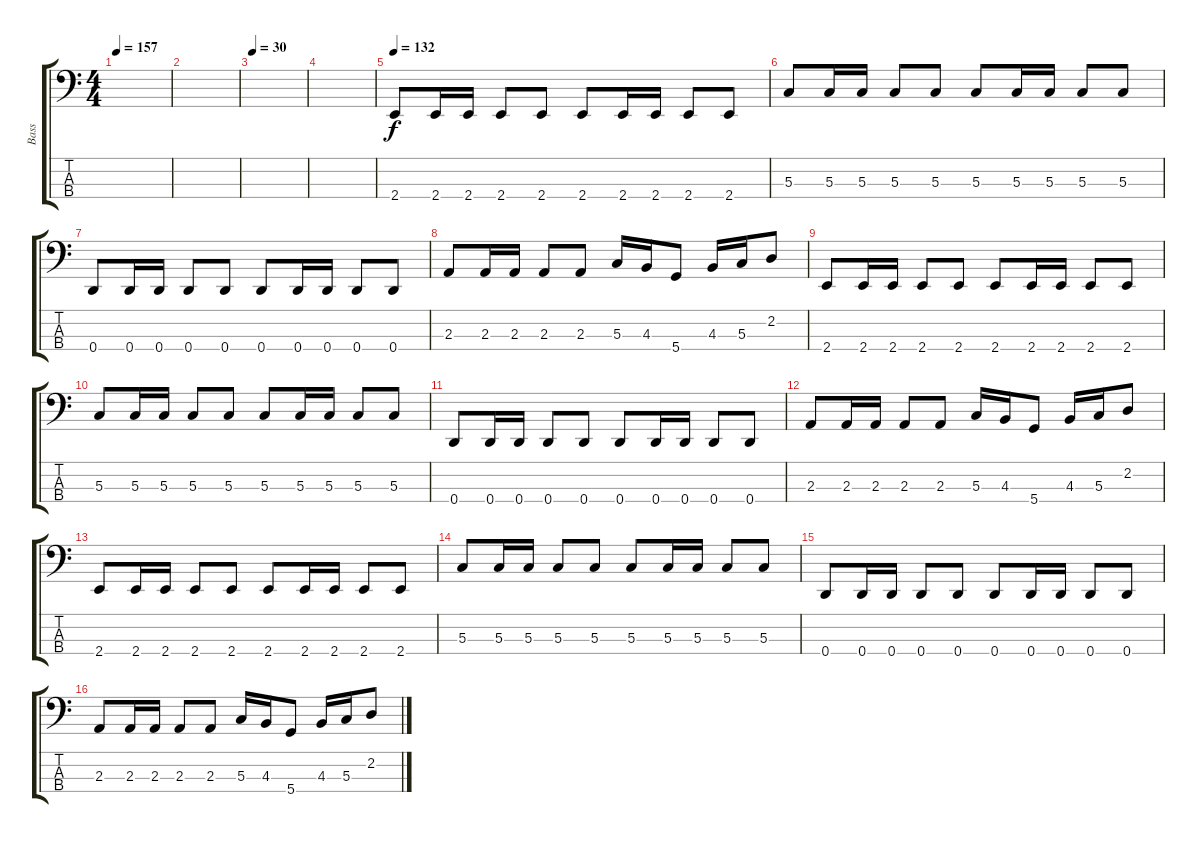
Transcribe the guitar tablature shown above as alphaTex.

\track ("Bass" "Bass") {instrument electricbasspick}
\staff {score tabs}
\tuning (F2 C2 G1 D1) {hide}
\ts (4 4)
\tempo 157
\clef f4
\ks c
|
|
\tempo 30
|
|
\tempo 132
2.4.8 2.4.16 2.4.16 2.4.8 2.4.8 2.4.8 2.4.16 2.4.16 2.4.8 2.4.8 |
5.3.8 5.3.16 5.3.16 5.3.8 5.3.8 5.3.8 5.3.16 5.3.16 5.3.8 5.3.8 |
0.4.8 0.4.16 0.4.16 0.4.8 0.4.8 0.4.8 0.4.16 0.4.16 0.4.8 0.4.8 |
2.3.8 2.3.16 2.3.16 2.3.8 2.3.8 5.3.16 4.3.16 5.4.8 4.3.16 5.3.16 2.2.8 |
2.4.8 2.4.16 2.4.16 2.4.8 2.4.8 2.4.8 2.4.16 2.4.16 2.4.8 2.4.8 |
5.3.8 5.3.16 5.3.16 5.3.8 5.3.8 5.3.8 5.3.16 5.3.16 5.3.8 5.3.8 |
0.4.8 0.4.16 0.4.16 0.4.8 0.4.8 0.4.8 0.4.16 0.4.16 0.4.8 0.4.8 |
2.3.8 2.3.16 2.3.16 2.3.8 2.3.8 5.3.16 4.3.16 5.4.8 4.3.16 5.3.16 2.2.8 |
2.4.8 2.4.16 2.4.16 2.4.8 2.4.8 2.4.8 2.4.16 2.4.16 2.4.8 2.4.8 |
5.3.8 5.3.16 5.3.16 5.3.8 5.3.8 5.3.8 5.3.16 5.3.16 5.3.8 5.3.8 |
0.4.8 0.4.16 0.4.16 0.4.8 0.4.8 0.4.8 0.4.16 0.4.16 0.4.8 0.4.8 |
2.3.8 2.3.16 2.3.16 2.3.8 2.3.8 5.3.16 4.3.16 5.4.8 4.3.16 5.3.16 2.2.8
